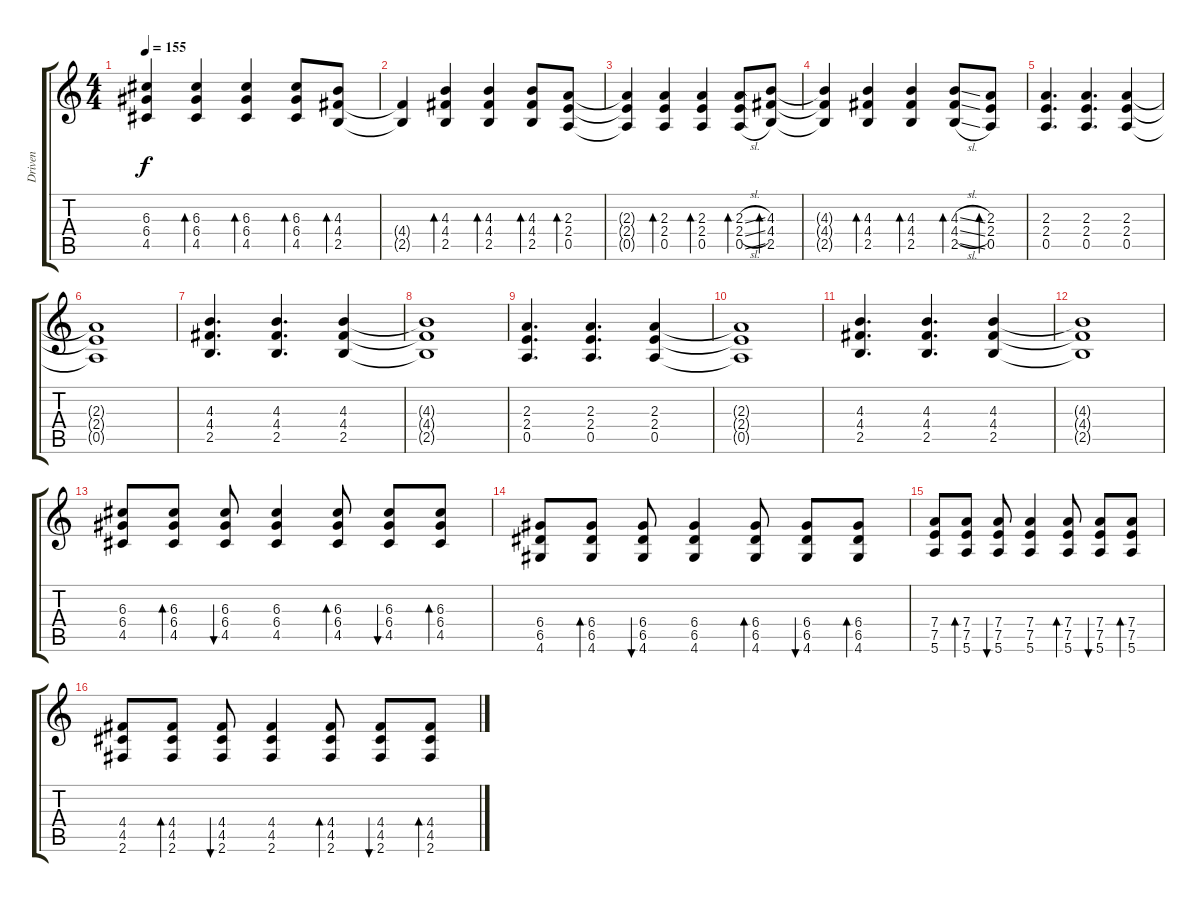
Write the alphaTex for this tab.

\track ("Driven" "Driven") {instrument overdrivenguitar}
\staff {score tabs}
\tuning (E4 B3 G3 D3 A2 E2) {hide}
\ts (4 4)
\tempo 155
\clef g2
\ks c
(6.3{t} 6.4{t} 4.5{t}).4{dy f} (6.3 6.4 4.5).4{bd 240} (6.3 6.4 4.5).4{bd 240} (6.3 6.4 4.5).8{bd 240} (4.3 4.4 2.5).8{bd 240} |
(4.4{t} 2.5{t}).4 (4.3 4.4 2.5).4{bd 240} (4.3 4.4 2.5).4{bd 240} (4.3 4.4 2.5).8{bd 240} (2.3 2.4 0.5).8{bd 240} |
(2.3{t} 2.4{t} 0.5{t}).4 (2.3 2.4 0.5).4{bd 240} (2.3 2.4 0.5).4{bd 240} (2.3{sl} 2.4{sl} 0.5{sl}).8{bd 240} (4.3 4.4 2.5).8{bd 240} |
(4.3{t} 4.4{t} 2.5{t}).4 (4.3 4.4 2.5).4{bd 240} (4.3 4.4 2.5).4{bd 240} (4.3{sl} 4.4{sl} 2.5{sl}).8{bd 240} (2.3 2.4 0.5).8{bd 240} |
(2.3 2.4 0.5).4{d} (2.3 2.4 0.5).4{d} (2.3 2.4 0.5).4 |
(2.3{t} 2.4{t} 0.5{t}).1 |
(4.3 4.4 2.5).4{d} (4.3 4.4 2.5).4{d} (4.3 4.4 2.5).4 |
(4.3{t} 4.4{t} 2.5{t}).1 |
(2.3 2.4 0.5).4{d} (2.3 2.4 0.5).4{d} (2.3 2.4 0.5).4 |
(2.3{t} 2.4{t} 0.5{t}).1 |
(4.3 4.4 2.5).4{d} (4.3 4.4 2.5).4{d} (4.3 4.4 2.5).4 |
(4.3{t} 4.4{t} 2.5{t}).1 |
(6.3 6.4 4.5).8 (6.3 6.4 4.5).8{bd 60} (6.3 6.4 4.5).8{bu 60} (6.3 6.4 4.5).4 (6.3 6.4 4.5).8{bd 60} (6.3 6.4 4.5).8{bu 60} (6.3 6.4 4.5).8{bd 60} |
(6.4 6.5 4.6).8 (6.4 6.5 4.6).8{bd 60} (6.4 6.5 4.6).8{bu 60} (6.4 6.5 4.6).4 (6.4 6.5 4.6).8{bd 60} (6.4 6.5 4.6).8{bu 60} (6.4 6.5 4.6).8{bd 60} |
(7.4 7.5 5.6).8 (7.4 7.5 5.6).8{bd 60} (7.4 7.5 5.6).8{bu 60} (7.4 7.5 5.6).4 (7.4 7.5 5.6).8{bd 60} (7.4 7.5 5.6).8{bu 60} (7.4 7.5 5.6).8{bd 60} |
(4.4 4.5 2.6).8 (4.4 4.5 2.6).8{bd 60} (4.4 4.5 2.6).8{bu 60} (4.4 4.5 2.6).4 (4.4 4.5 2.6).8{bd 60} (4.4 4.5 2.6).8{bu 60} (4.4 4.5 2.6).8{bd 60}
